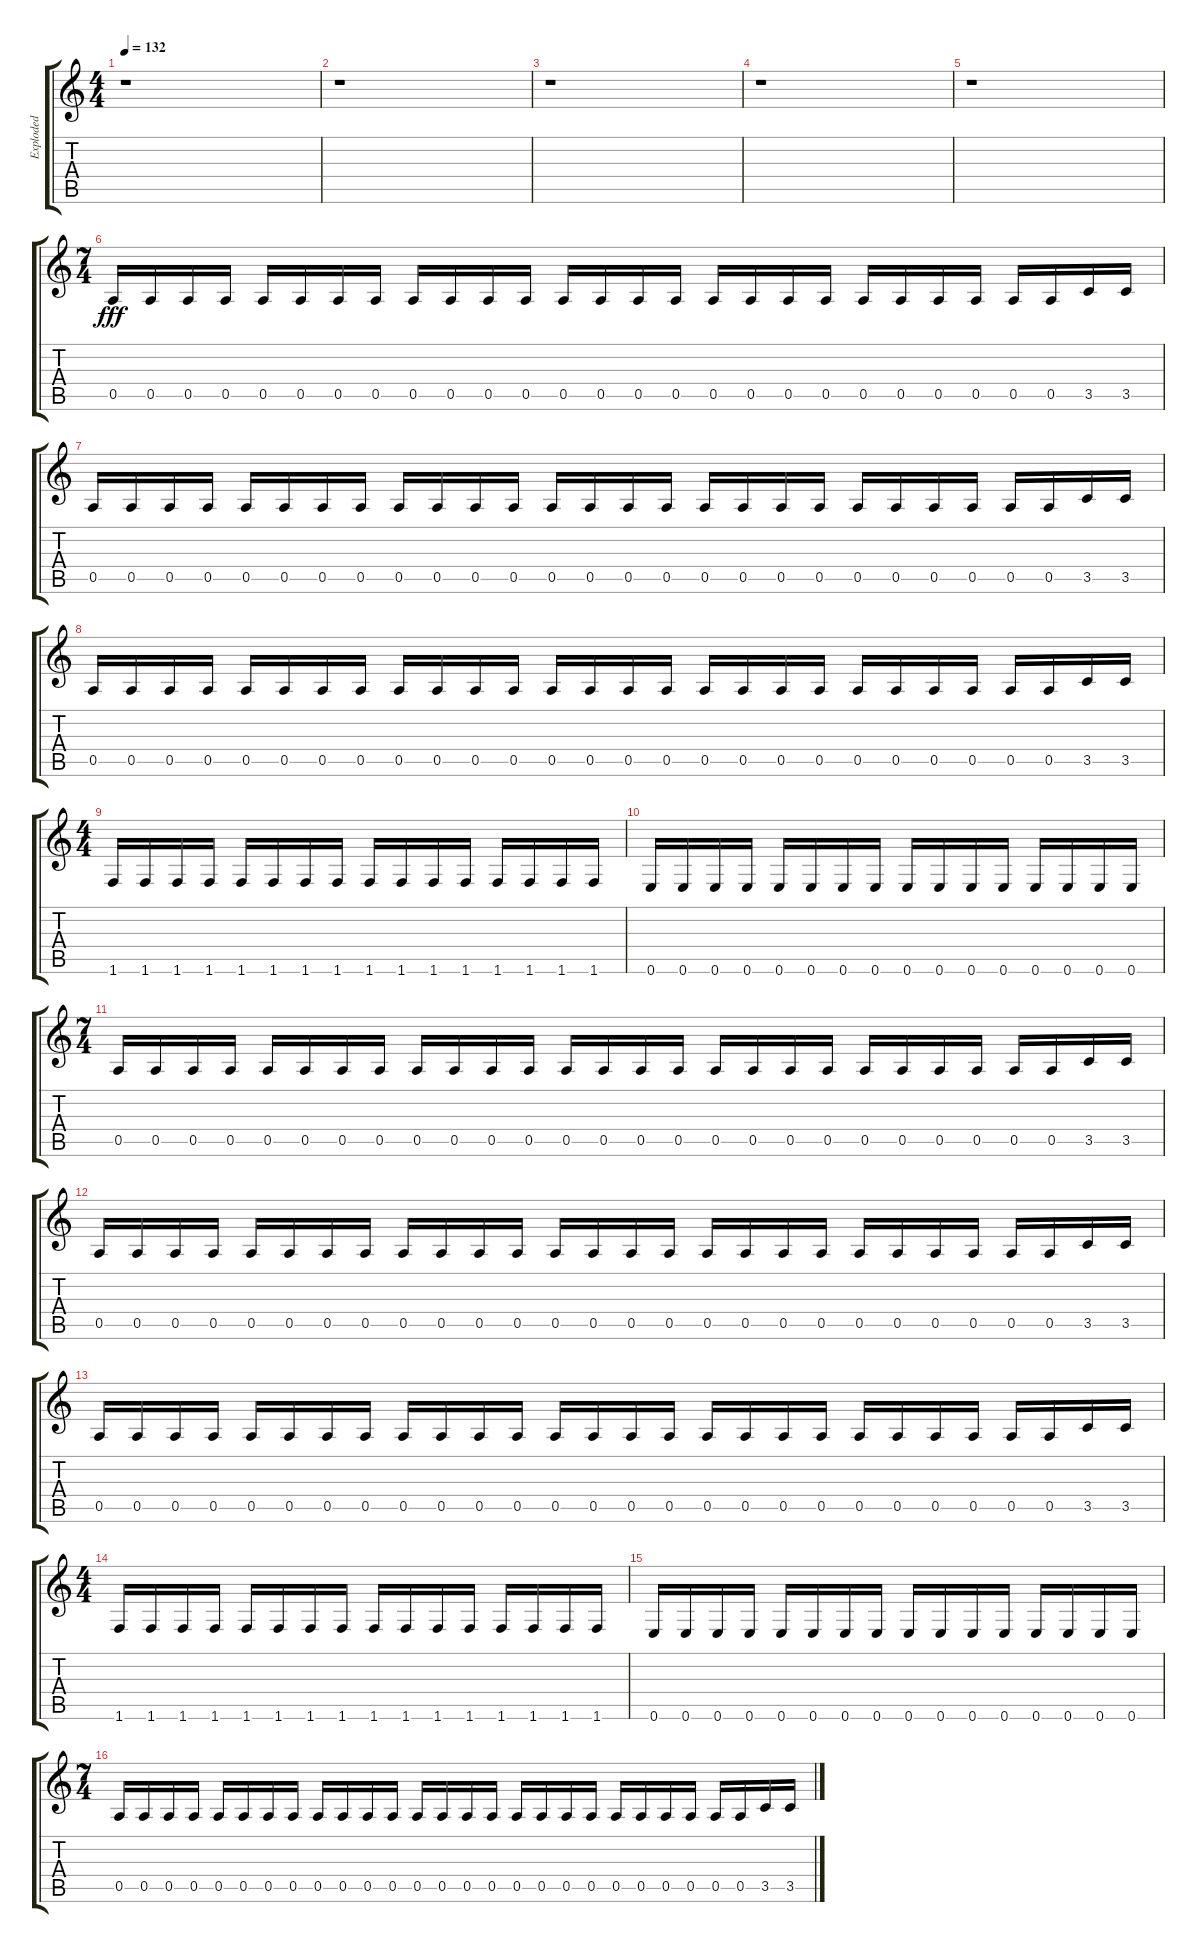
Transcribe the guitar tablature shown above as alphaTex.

\track ("Exploded" "Exploded") {instrument distortionguitar}
\staff {score tabs}
\tuning (E4 B3 G3 D3 A2 E2) {hide}
\ts (4 4)
\tempo 132
\clef g2
\ks c
r.1{dy fff} |
r.1 |
r.1 |
r.1 |
r.1 |
\ts (7 4)
0.5.16 0.5.16 0.5.16 0.5.16 0.5.16 0.5.16 0.5.16 0.5.16 0.5.16 0.5.16 0.5.16 0.5.16 0.5.16 0.5.16 0.5.16 0.5.16 0.5.16 0.5.16 0.5.16 0.5.16 0.5.16 0.5.16 0.5.16 0.5.16 0.5.16 0.5.16 3.5.16 3.5.16 |
0.5.16 0.5.16 0.5.16 0.5.16 0.5.16 0.5.16 0.5.16 0.5.16 0.5.16 0.5.16 0.5.16 0.5.16 0.5.16 0.5.16 0.5.16 0.5.16 0.5.16 0.5.16 0.5.16 0.5.16 0.5.16 0.5.16 0.5.16 0.5.16 0.5.16 0.5.16 3.5.16 3.5.16 |
0.5.16 0.5.16 0.5.16 0.5.16 0.5.16 0.5.16 0.5.16 0.5.16 0.5.16 0.5.16 0.5.16 0.5.16 0.5.16 0.5.16 0.5.16 0.5.16 0.5.16 0.5.16 0.5.16 0.5.16 0.5.16 0.5.16 0.5.16 0.5.16 0.5.16 0.5.16 3.5.16 3.5.16 |
\ts (4 4)
1.6.16 1.6.16 1.6.16 1.6.16 1.6.16 1.6.16 1.6.16 1.6.16 1.6.16 1.6.16 1.6.16 1.6.16 1.6.16 1.6.16 1.6.16 1.6.16 |
0.6.16 0.6.16 0.6.16 0.6.16 0.6.16 0.6.16 0.6.16 0.6.16 0.6.16 0.6.16 0.6.16 0.6.16 0.6.16 0.6.16 0.6.16 0.6.16 |
\ts (7 4)
0.5.16 0.5.16 0.5.16 0.5.16 0.5.16 0.5.16 0.5.16 0.5.16 0.5.16 0.5.16 0.5.16 0.5.16 0.5.16 0.5.16 0.5.16 0.5.16 0.5.16 0.5.16 0.5.16 0.5.16 0.5.16 0.5.16 0.5.16 0.5.16 0.5.16 0.5.16 3.5.16 3.5.16 |
0.5.16 0.5.16 0.5.16 0.5.16 0.5.16 0.5.16 0.5.16 0.5.16 0.5.16 0.5.16 0.5.16 0.5.16 0.5.16 0.5.16 0.5.16 0.5.16 0.5.16 0.5.16 0.5.16 0.5.16 0.5.16 0.5.16 0.5.16 0.5.16 0.5.16 0.5.16 3.5.16 3.5.16 |
0.5.16 0.5.16 0.5.16 0.5.16 0.5.16 0.5.16 0.5.16 0.5.16 0.5.16 0.5.16 0.5.16 0.5.16 0.5.16 0.5.16 0.5.16 0.5.16 0.5.16 0.5.16 0.5.16 0.5.16 0.5.16 0.5.16 0.5.16 0.5.16 0.5.16 0.5.16 3.5.16 3.5.16 |
\ts (4 4)
1.6.16 1.6.16 1.6.16 1.6.16 1.6.16 1.6.16 1.6.16 1.6.16 1.6.16 1.6.16 1.6.16 1.6.16 1.6.16 1.6.16 1.6.16 1.6.16 |
0.6.16 0.6.16 0.6.16 0.6.16 0.6.16 0.6.16 0.6.16 0.6.16 0.6.16 0.6.16 0.6.16 0.6.16 0.6.16 0.6.16 0.6.16 0.6.16 |
\ts (7 4)
0.5.16 0.5.16 0.5.16 0.5.16 0.5.16 0.5.16 0.5.16 0.5.16 0.5.16 0.5.16 0.5.16 0.5.16 0.5.16 0.5.16 0.5.16 0.5.16 0.5.16 0.5.16 0.5.16 0.5.16 0.5.16 0.5.16 0.5.16 0.5.16 0.5.16 0.5.16 3.5.16 3.5.16
